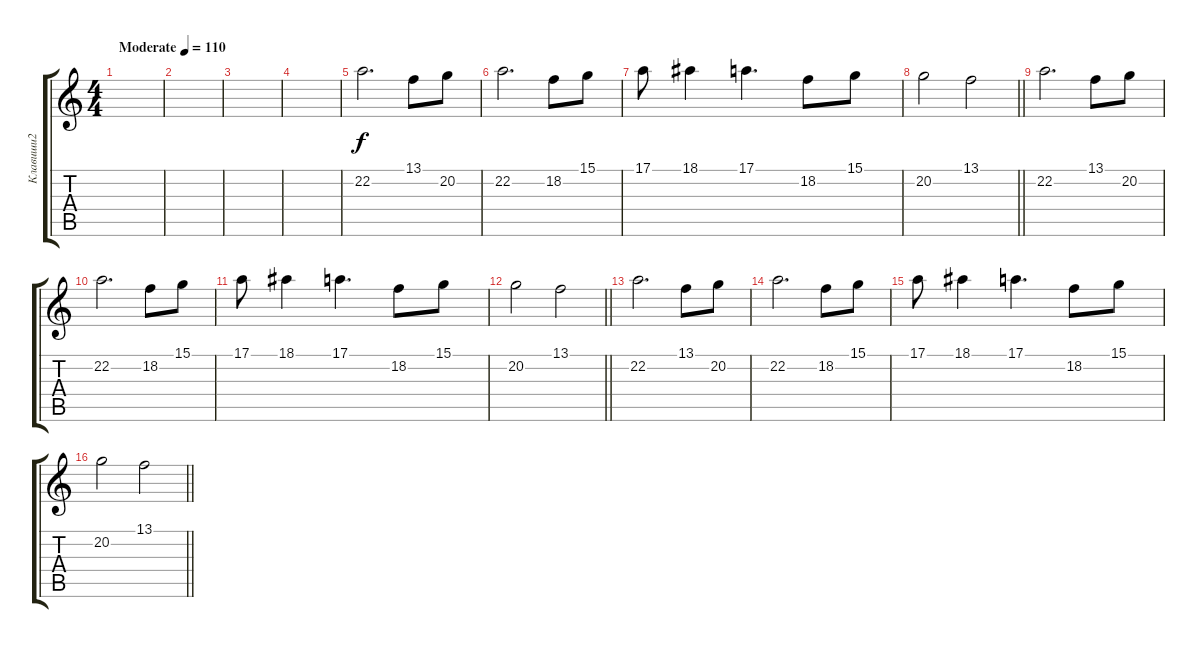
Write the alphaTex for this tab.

\track ("Клавиши2" "Клавиши2") {instrument fx8scifi}
\staff {score tabs}
\tuning (E4 B3 G3 D3 A2 E2) {hide}
\ts (4 4)
\tempo (110 "Moderate")
\clef g2
\ks c
|
|
|
|
22.2.2{d} 13.1.8 20.2.8 |
22.2.2{d} 18.2.8 15.1.8 |
17.1.8 18.1.4 17.1.4{d} 18.2.8 15.1.8 |
\barLineRight lightlight
20.2.2 13.1.2 |
22.2.2{d} 13.1.8 20.2.8 |
22.2.2{d} 18.2.8 15.1.8 |
17.1.8 18.1.4 17.1.4{d} 18.2.8 15.1.8 |
\barLineRight lightlight
20.2.2 13.1.2 |
22.2.2{d} 13.1.8 20.2.8 |
22.2.2{d} 18.2.8 15.1.8 |
17.1.8 18.1.4 17.1.4{d} 18.2.8 15.1.8 |
\barLineRight lightlight
20.2.2 13.1.2
